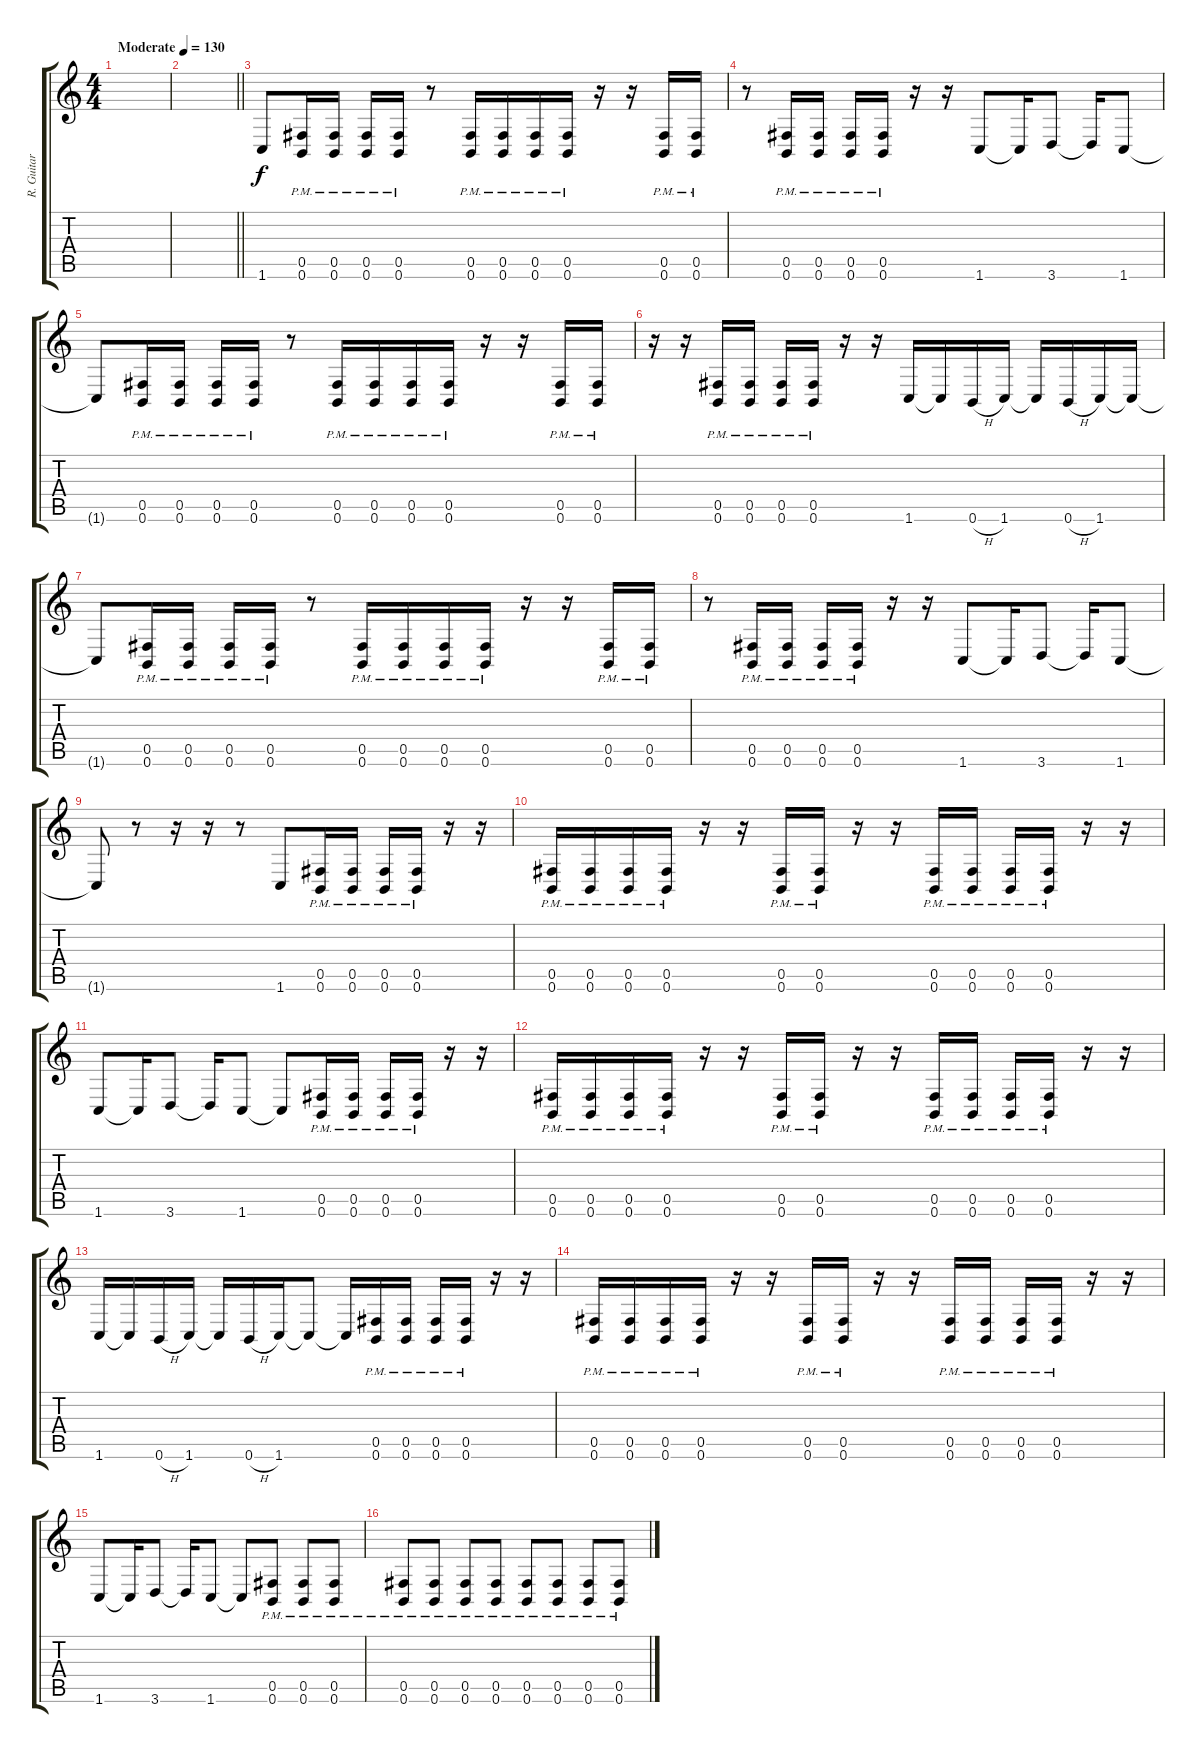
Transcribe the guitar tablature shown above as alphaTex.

\track ("R. Guitar" "R. Guitar") {instrument distortionguitar}
\staff {score tabs}
\tuning (Db4 Ab3 E3 B2 Gb2 B1) {hide}
\ts (4 4)
\tempo (130 "Moderate")
\clef g2
\ks c
|
\barLineRight lightlight
|
\section ("" "")
1.6.8 (0.5{pm} 0.6{pm}).16 (0.5{pm} 0.6{pm}).16 (0.5{pm} 0.6{pm}).16 (0.5{pm} 0.6{pm}).16 r.8 (0.5{pm} 0.6{pm}).16 (0.5{pm} 0.6{pm}).16 (0.5{pm} 0.6{pm}).16 (0.5{pm} 0.6{pm}).16 r.16 r.16 (0.5{pm} 0.6{pm}).16 (0.5{pm} 0.6{pm}).16 |
r.8 (0.5{pm} 0.6{pm}).16 (0.5{pm} 0.6{pm}).16 (0.5{pm} 0.6{pm}).16 (0.5{pm} 0.6{pm}).16 r.16 r.16 1.6.8 1.6{t}.16 3.6.8 3.6{t}.16 1.6.8 |
1.6{t}.8 (0.5{pm} 0.6{pm}).16 (0.5{pm} 0.6{pm}).16 (0.5{pm} 0.6{pm}).16 (0.5{pm} 0.6{pm}).16 r.8 (0.5{pm} 0.6{pm}).16 (0.5{pm} 0.6{pm}).16 (0.5{pm} 0.6{pm}).16 (0.5{pm} 0.6{pm}).16 r.16 r.16 (0.5{pm} 0.6{pm}).16 (0.5{pm} 0.6{pm}).16 |
r.16 r.16 (0.5{pm} 0.6{pm}).16 (0.5{pm} 0.6{pm}).16 (0.5{pm} 0.6{pm}).16 (0.5{pm} 0.6{pm}).16 r.16 r.16 1.6.16 1.6{t}.16 0.6{h}.16 1.6.16 1.6{t}.16 0.6{h}.16 1.6.16 1.6{t}.16 |
1.6{t}.8 (0.5{pm} 0.6{pm}).16 (0.5{pm} 0.6{pm}).16 (0.5{pm} 0.6{pm}).16 (0.5{pm} 0.6{pm}).16 r.8 (0.5{pm} 0.6{pm}).16 (0.5{pm} 0.6{pm}).16 (0.5{pm} 0.6{pm}).16 (0.5{pm} 0.6{pm}).16 r.16 r.16 (0.5{pm} 0.6{pm}).16 (0.5{pm} 0.6{pm}).16 |
r.8 (0.5{pm} 0.6{pm}).16 (0.5{pm} 0.6{pm}).16 (0.5{pm} 0.6{pm}).16 (0.5{pm} 0.6{pm}).16 r.16 r.16 1.6.8 1.6{t}.16 3.6.8 3.6{t}.16 1.6.8 |
1.6{t}.8 r.8 r.16 r.16 r.8 1.6.8 (0.5{pm} 0.6{pm}).16 (0.5{pm} 0.6{pm}).16 (0.5{pm} 0.6{pm}).16 (0.5{pm} 0.6{pm}).16 r.16 r.16 |
(0.5{pm} 0.6{pm}).16 (0.5{pm} 0.6{pm}).16 (0.5{pm} 0.6{pm}).16 (0.5{pm} 0.6{pm}).16 r.16 r.16 (0.5{pm} 0.6{pm}).16 (0.5{pm} 0.6{pm}).16 r.16 r.16 (0.5{pm} 0.6{pm}).16 (0.5{pm} 0.6{pm}).16 (0.5{pm} 0.6{pm}).16 (0.5{pm} 0.6{pm}).16 r.16 r.16 |
1.6.8 1.6{t}.16 3.6.8 3.6{t}.16 1.6.8 1.6{t}.8 (0.5{pm} 0.6{pm}).16 (0.5{pm} 0.6{pm}).16 (0.5{pm} 0.6{pm}).16 (0.5{pm} 0.6{pm}).16 r.16 r.16 |
(0.5{pm} 0.6{pm}).16 (0.5{pm} 0.6{pm}).16 (0.5{pm} 0.6{pm}).16 (0.5{pm} 0.6{pm}).16 r.16 r.16 (0.5{pm} 0.6{pm}).16 (0.5{pm} 0.6{pm}).16 r.16 r.16 (0.5{pm} 0.6{pm}).16 (0.5{pm} 0.6{pm}).16 (0.5{pm} 0.6{pm}).16 (0.5{pm} 0.6{pm}).16 r.16 r.16 |
1.6.16 1.6{t}.16 0.6{h}.16 1.6.16 1.6{t}.16 0.6{h}.16 1.6.16 1.6{t}.8 1.6{t}.16 (0.5{pm} 0.6{pm}).16 (0.5{pm} 0.6{pm}).16 (0.5{pm} 0.6{pm}).16 (0.5{pm} 0.6{pm}).16 r.16 r.16 |
(0.5{pm} 0.6{pm}).16 (0.5{pm} 0.6{pm}).16 (0.5{pm} 0.6{pm}).16 (0.5{pm} 0.6{pm}).16 r.16 r.16 (0.5{pm} 0.6{pm}).16 (0.5{pm} 0.6{pm}).16 r.16 r.16 (0.5{pm} 0.6{pm}).16 (0.5{pm} 0.6{pm}).16 (0.5{pm} 0.6{pm}).16 (0.5{pm} 0.6{pm}).16 r.16 r.16 |
1.6.8 1.6{t}.16 3.6.8 3.6{t}.16 1.6.8 1.6{t}.8 (0.5{pm} 0.6{pm}).8 (0.5{pm} 0.6{pm}).8 (0.5{pm} 0.6{pm}).8 |
(0.5{pm} 0.6{pm}).8 (0.5{pm} 0.6{pm}).8 (0.5{pm} 0.6{pm}).8 (0.5{pm} 0.6{pm}).8 (0.5{pm} 0.6{pm}).8 (0.5{pm} 0.6{pm}).8 (0.5{pm} 0.6{pm}).8 (0.5{pm} 0.6{pm}).8
